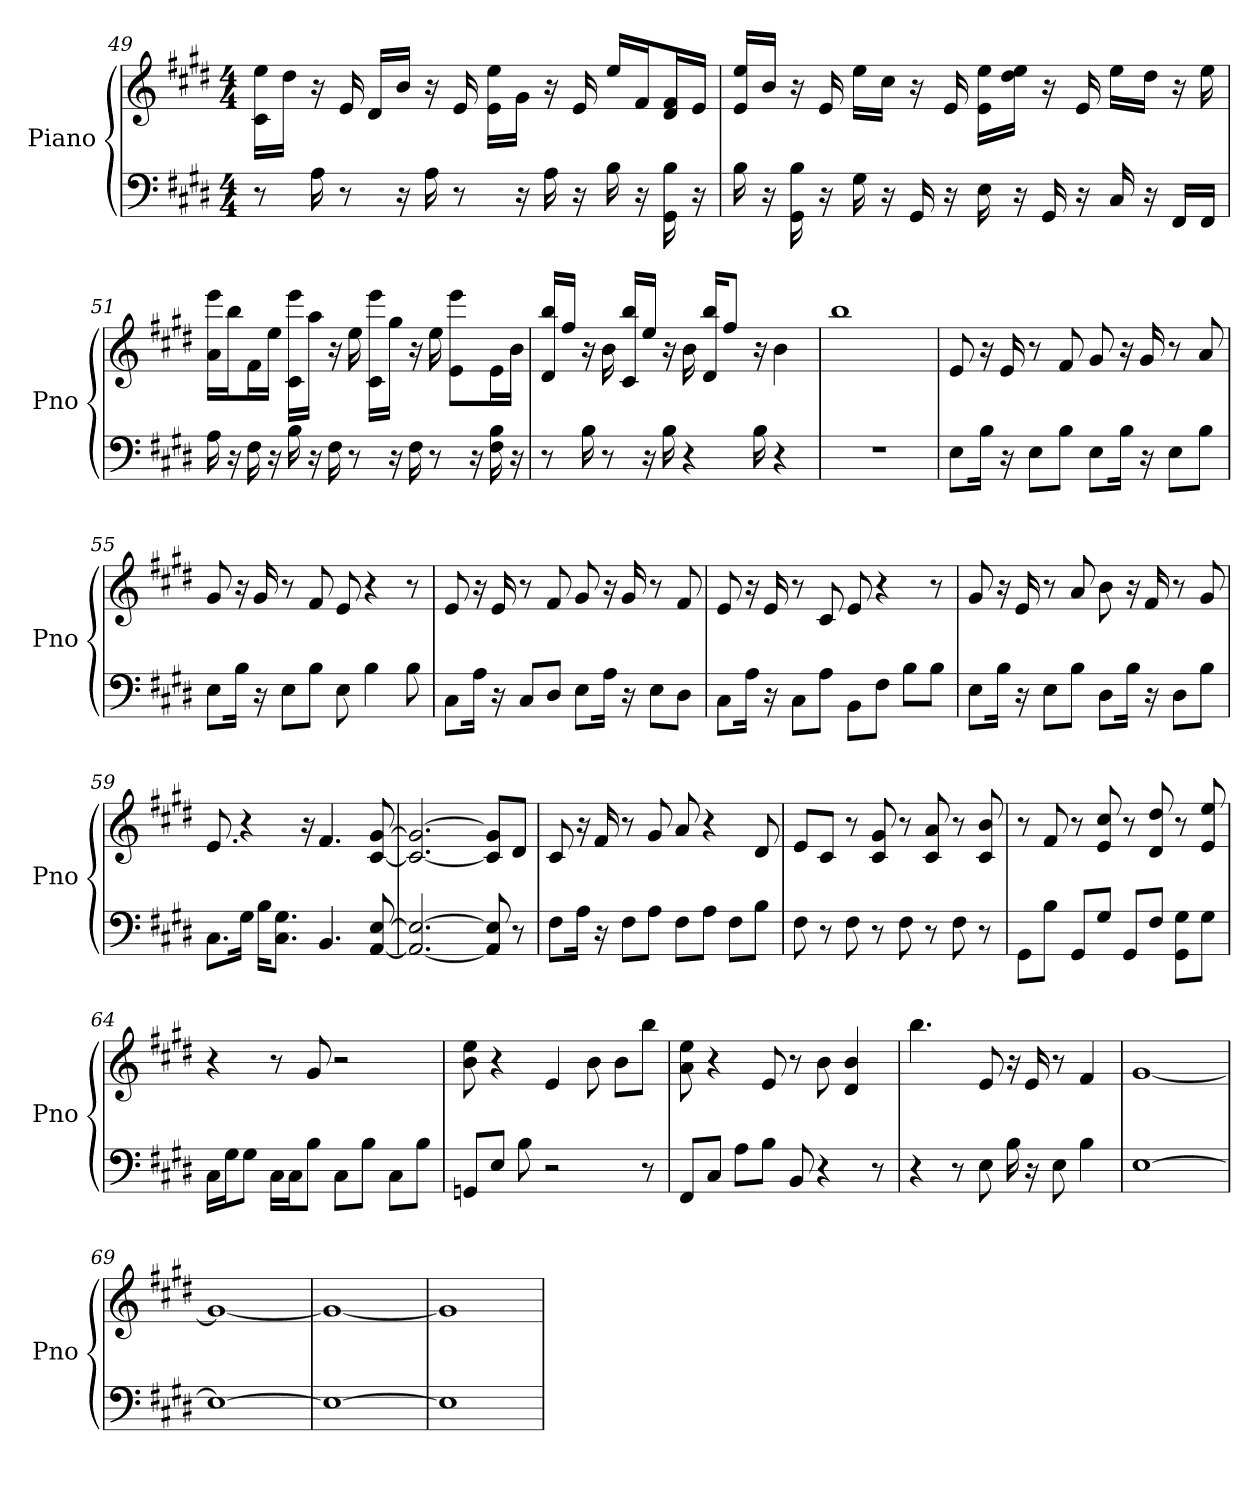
**kern	**kern
*part1	*part1
*staff2	*staff1
*I"Piano	*
*I'Pno	*
*clefF4	*clefG2
*k[f#c#g#d#]	*k[f#c#g#d#]
*E:	*E:
*M4/4	*M4/4
=49	=49
8r	16ee\ 16c#\LL
.	16dd#\JJ
16A	16r
8r	16e
.	16d#/LL
16r	16b/JJ
16A	16r
8r	16e
.	16ee\ 16e\LL
16r	16g#\JJ
16A	16r
16r	16e
16B	16ee/LL
16r	16f#/J
16B 16GG#	16f#/ 16d#/L
16r	16e/JJ
=50	=50
16B	16e/ 16ee/LL
16r	16b/JJ
16GG# 16B	16r
16r	16e
16G#	16ee\LL
16r	16cc#\JJ
16GG#	16r
16r	16e
16E	16ee\ 16e\LL
16r	16ee\ 16dd#\JJ
16GG#	16r
16r	16e
16C#	16ee\LL
16r	16dd#\JJ
16FF#/LL	16r
16FF#/JJ	16ee
=51	=51
16A	16a\ 16eee\LL
16r	16bb\J
16F#	16f#\L
16r	16ee\JJ
16B	16c#\ 16eee\LL
16r	16aa\JJ
16F#	16r
8r	16ee
.	16eee\ 16c#\LL
16r	16gg#\JJ
16F#	16r
8r	16ee
.	8eee\ 8e\L
16r	.
16F# 16B	16e\L
16r	16b\JJ
=52	=52
8r	16d#/ 16bb/LL
.	16ff#/JJ
16B	16r
8r	16b
.	16c#/ 16bb/LL
16r	16ee/JJ
16B	16r
4r	16b
.	16d#/ 16bb/KL
.	8ff#/J
16B	16r
4r	4b
=53	=53
1r	1bb
=54	=54
8E\L	8e
16B\Jk	16r
16r	16e
8E\L	8r
8B\J	8f#
8E\L	8g#
16B\Jk	16r
16r	16g#
8E\L	8r
8B\J	8a
=55	=55
8E\L	8g#
16B\Jk	16r
16r	16g#
8E\L	8r
8B\J	8f#
8E	8e
4B	4r
8B	8r
=56	=56
8C#\L	8e
16A\Jk	16r
16r	16e
8C#/L	8r
8D#/J	8f#
8E\L	8g#
16A\Jk	16r
16r	16g#
8E\L	8r
8D#\J	8f#
=57	=57
8C#\L	8e
16A\Jk	16r
16r	16e
8C#\L	8r
8A\J	8c#
8BB\L	8e
8F#\J	4r
8B\L	.
8B\J	8r
=58	=58
8E\L	8g#
16B\Jk	16r
16r	16e
8E\L	8r
8B\J	8a
8D#\L	8b
16B\Jk	16r
16r	16f#
8D#\L	8r
8B\J	8g#
=59	=59
8.C#\L	8.e
16G#\Jk	4r
16B\KL	.
8.C#\ 8.G#\J	.
.	16r
4.BB	4.f#
[8AA [8E	[8g# [8c#
=60	=60
2.AA_ 2.E_	2.g#_ 2.c#_
8AA] 8E]	8g#]/ 8c#]/L
8r	8d#/J
=61	=61
8F#\L	8c#
16A\Jk	16r
16r	16f#
8F#\L	8r
8A\J	8g#
8F#\L	8a
8A\J	4r
8F#\L	.
8B\J	8d#
=62	=62
8F#	8e/L
8r	8c#/J
8F#	8r
8r	8g# 8c#
8F#	8r
8r	8a 8c#
8F#	8r
8r	8b 8c#
=63	=63
8GG#\L	8r
8B\J	8f#
8GG#/L	8r
8G#/J	8cc# 8e
8GG#/L	8r
8F#/J	8d# 8dd#
8G#\ 8GG#\L	8r
8G#\J	8ee 8e
=64	=64
16C#\LL	4r
16G#\J	.
8G#\J	.
16C#\LL	8r
16C#\J	.
8B\J	8g#
8C#\L	2r
8B\J	.
8C#\L	.
8B\J	.
=65	=65
8GG/L	8ee 8b
8E/J	4r
8B	.
2r	4e
.	8b
.	8b\L
8r	8bb\J
=66	=66
8FF#/L	8a 8ee
8C#/J	4r
8A\L	.
8B\J	8e
8BB	8r
4r	8b
.	4b 4d#
8r	.
=67	=67
4r	4.bb
8r	.
8E	8e
16B	16r
16r	16e
8E	8r
4B	4f#
=68	=68
[1E	[1g#
=69	=69
1E_	1g#_
=70	=70
1E_	1g#_
=71	=71
1E]	1g#]
=	=
*-	*-
